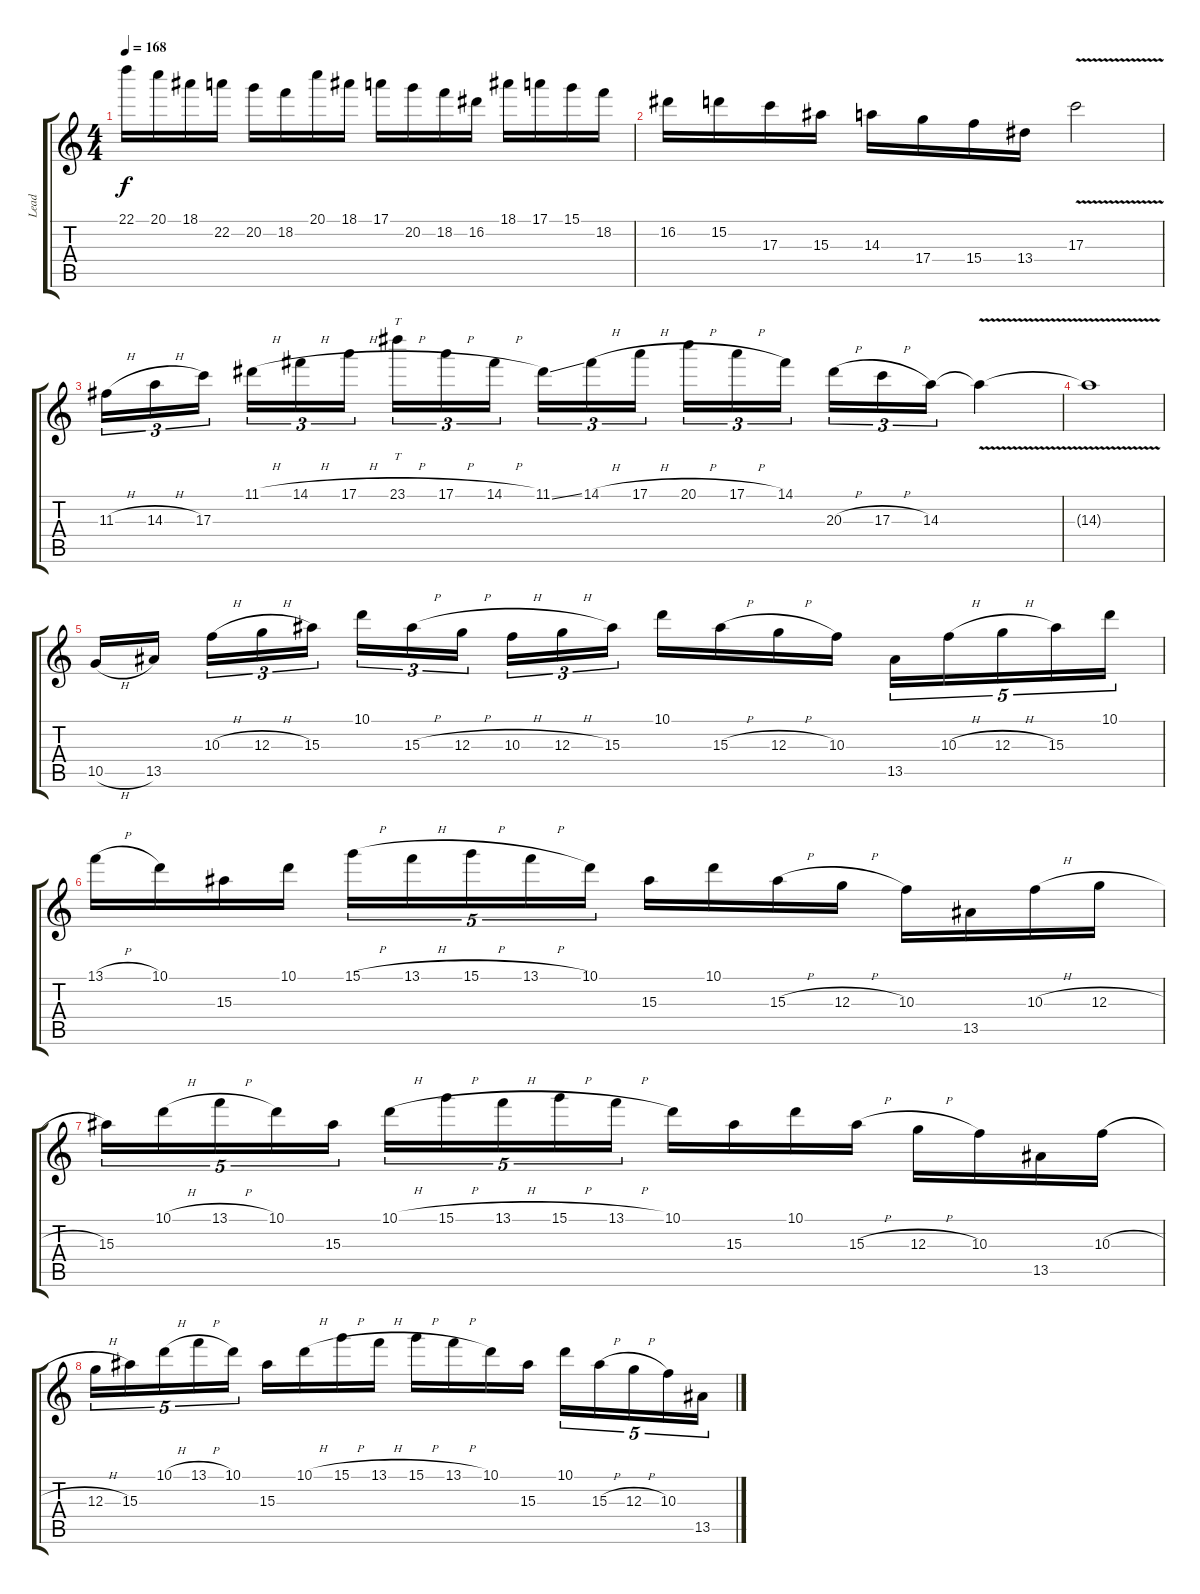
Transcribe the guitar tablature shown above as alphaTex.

\track ("Lead" "Lead") {instrument distortionguitar}
\staff {score tabs}
\tuning (E4 B3 G3 D3 A2 E2) {hide}
\ts (4 4)
\tempo 168
\clef g2
\ks c
22.1.16{dy f} 20.1.16 18.1.16 22.2.16 20.2.16 18.2.16 20.1.16 18.1.16 17.1.16 20.2.16 18.2.16 16.2.16 18.1.16 17.1.16 15.1.16 18.2.16 |
16.2.16 15.2.16 17.3.16 15.3.16 14.3.16 17.4.16 15.4.16 13.4.16 17.3{v}.2 |
11.3{h}.16{tu (3 2)} 14.3{h}.16{tu (3 2)} 17.3.16{tu (3 2) beam splitsecondary} 11.1{h}.16{tu (3 2)} 14.1{h}.16{tu (3 2)} 17.1{h}.16{tu (3 2)} 23.1{h}.16{tt tu (3 2)} 17.1{h}.16{tu (3 2)} 14.1{h}.16{tu (3 2) beam splitsecondary} 11.1{ss}.16{tu (3 2)} 14.1{h}.16{tu (3 2)} 17.1{h}.16{tu (3 2)} 20.1{h}.16{tu (3 2)} 17.1{h}.16{tu (3 2)} 14.1.16{tu (3 2) beam splitsecondary} 20.3{h}.16{tu (3 2)} 17.3{h}.16{tu (3 2)} 14.3.16{tu (3 2)} 14.3{v t}.4 |
14.3{v t}.1 |
10.5{h}.16 13.5.16{beam splitsecondary} 10.3{h}.16{tu (3 2)} 12.3{h}.16{tu (3 2)} 15.3.16{tu (3 2)} 10.1.16{tu (3 2)} 15.3{h}.16{tu (3 2)} 12.3{h}.16{tu (3 2) beam splitsecondary} 10.3{h}.16{tu (3 2)} 12.3{h}.16{tu (3 2)} 15.3.16{tu (3 2)} 10.1.16 15.3{h}.16 12.3{h}.16 10.3.16 13.5.16{tu (5 4)} 10.3{h}.16{tu (5 4)} 12.3{h}.16{tu (5 4)} 15.3.16{tu (5 4)} 10.1.16{tu (5 4)} |
13.1{h}.16 10.1.16 15.3.16 10.1.16 15.1{h}.16{tu (5 4)} 13.1{h}.16{tu (5 4)} 15.1{h}.16{tu (5 4)} 13.1{h}.16{tu (5 4)} 10.1.16{tu (5 4)} 15.3.16 10.1.16 15.3{h}.16 12.3{h}.16 10.3.16 13.5.16 10.3{h}.16 12.3{h}.16 |
15.3.16{tu (5 4)} 10.1{h}.16{tu (5 4)} 13.1{h}.16{tu (5 4)} 10.1.16{tu (5 4)} 15.3.16{tu (5 4)} 10.1{h}.16{tu (5 4)} 15.1{h}.16{tu (5 4)} 13.1{h}.16{tu (5 4)} 15.1{h}.16{tu (5 4)} 13.1{h}.16{tu (5 4)} 10.1.16 15.3.16 10.1.16 15.3{h}.16 12.3{h}.16 10.3.16 13.5.16 10.3{h}.16 |
12.3{h}.16{tu (5 4)} 15.3.16{tu (5 4)} 10.1{h}.16{tu (5 4)} 13.1{h}.16{tu (5 4)} 10.1.16{tu (5 4)} 15.3.16 10.1{h}.16 15.1{h}.16 13.1{h}.16 15.1{h}.16 13.1{h}.16 10.1.16 15.3.16 10.1.16{tu (5 4)} 15.3{h}.16{tu (5 4)} 12.3{h}.16{tu (5 4)} 10.3.16{tu (5 4)} 13.5.16{tu (5 4)}
